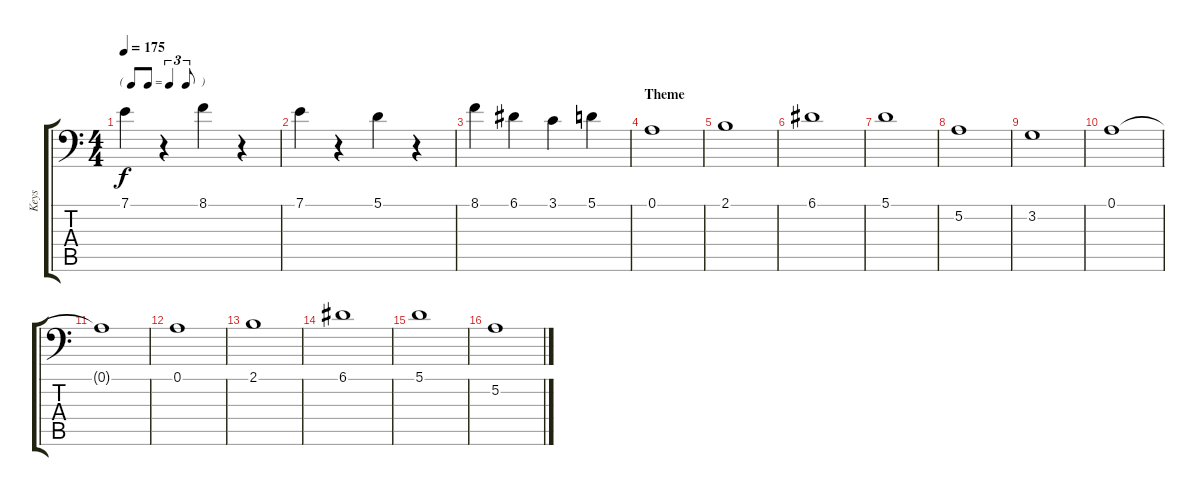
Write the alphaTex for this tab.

\track ("Keys" "Keys") {instrument brightacousticpiano}
\staff {score tabs}
\tuning (A3 E3 C3 G2 D2 A1) {hide}
\ts (4 4)
\tf triplet8th
\tempo 175
\clef f4
\ks c
7.1.4{dy f} r.4 8.1.4 r.4 |
7.1.4 r.4 5.1.4 r.4 |
8.1.4 6.1.4 3.1.4 5.1.4 |
\section ("" "Theme")
0.1.1 |
2.1.1 |
6.1.1 |
5.1.1 |
5.2.1 |
3.2.1 |
0.1.1 |
0.1{t}.1 |
0.1.1 |
2.1.1 |
6.1.1 |
5.1.1 |
5.2.1
